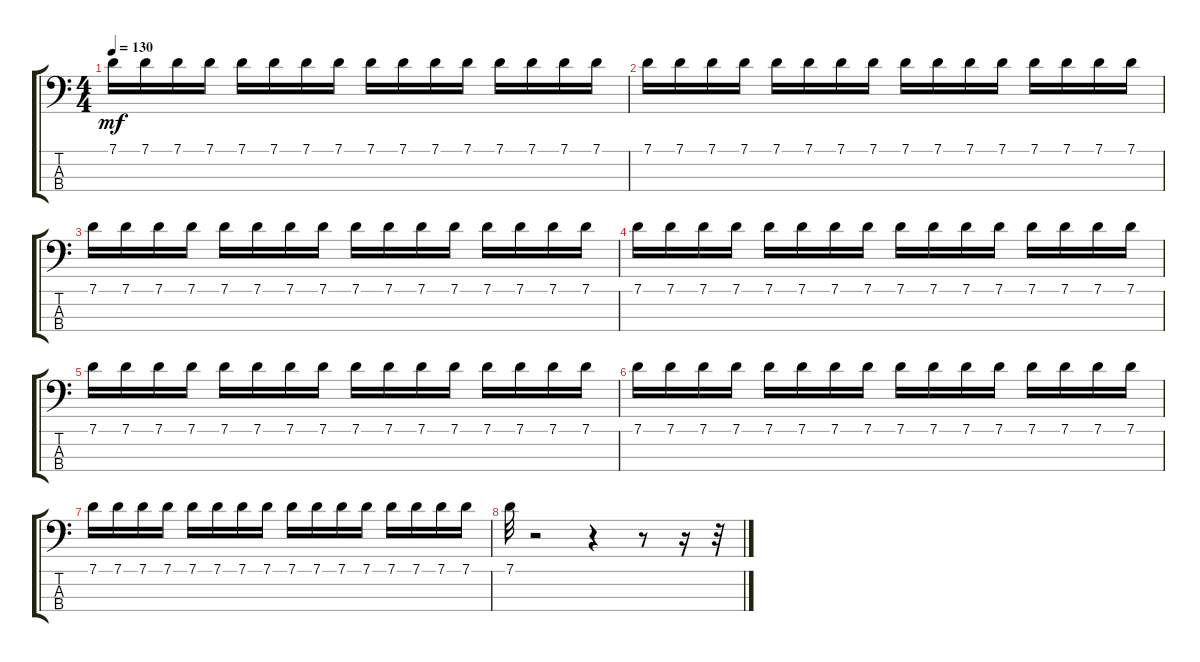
\track "" {instrument synthbass1}
\staff {score tabs}
\tuning (G2 D2 A1 E1) {hide}
\ts (4 4)
\tempo 130
\clef f4
\ks c
7.1.16{dy mf} 7.1.16 7.1.16 7.1.16 7.1.16 7.1.16 7.1.16 7.1.16 7.1.16 7.1.16 7.1.16 7.1.16 7.1.16 7.1.16 7.1.16 7.1.16 |
7.1.16 7.1.16 7.1.16 7.1.16 7.1.16 7.1.16 7.1.16 7.1.16 7.1.16 7.1.16 7.1.16 7.1.16 7.1.16 7.1.16 7.1.16 7.1.16 |
7.1.16 7.1.16 7.1.16 7.1.16 7.1.16 7.1.16 7.1.16 7.1.16 7.1.16 7.1.16 7.1.16 7.1.16 7.1.16 7.1.16 7.1.16 7.1.16 |
7.1.16 7.1.16 7.1.16 7.1.16 7.1.16 7.1.16 7.1.16 7.1.16 7.1.16 7.1.16 7.1.16 7.1.16 7.1.16 7.1.16 7.1.16 7.1.16 |
7.1.16 7.1.16 7.1.16 7.1.16 7.1.16 7.1.16 7.1.16 7.1.16 7.1.16 7.1.16 7.1.16 7.1.16 7.1.16 7.1.16 7.1.16 7.1.16 |
7.1.16 7.1.16 7.1.16 7.1.16 7.1.16 7.1.16 7.1.16 7.1.16 7.1.16 7.1.16 7.1.16 7.1.16 7.1.16 7.1.16 7.1.16 7.1.16 |
7.1.16 7.1.16 7.1.16 7.1.16 7.1.16 7.1.16 7.1.16 7.1.16 7.1.16 7.1.16 7.1.16 7.1.16 7.1.16 7.1.16 7.1.16 7.1.16 |
7.1.32 r.2 r.4 r.8 r.16 r.32
